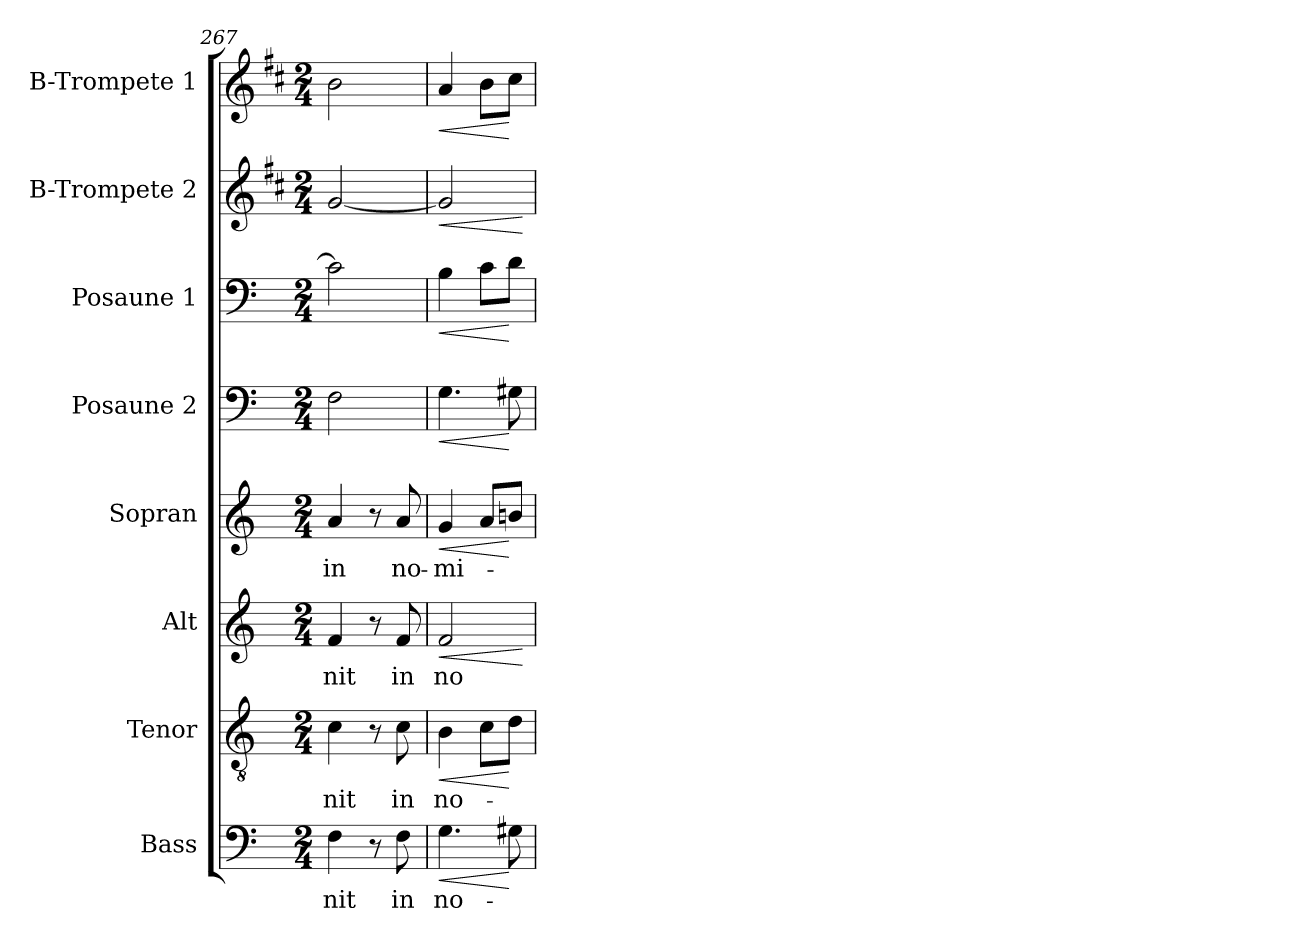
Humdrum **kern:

**kern	**text	**dynam	**kern	**text	**dynam	**kern	**text	**dynam	**kern	**text	**dynam	**kern	**dynam	**kern	**dynam	**kern	**dynam	**kern	**dynam
*part8	*part8	*part8	*part7	*part7	*part7	*part6	*part6	*part6	*part5	*part5	*part5	*part4	*part4	*part3	*part3	*part2	*part2	*part1	*part1
*staff8	*staff8	*staff8	*staff7	*staff7	*staff7	*staff6	*staff6	*staff6	*staff5	*staff5	*staff5	*staff4	*staff4	*staff3	*staff3	*staff2	*staff2	*staff1	*staff1
*I"Bass	*	*	*I"Tenor	*	*	*I"Alt	*	*	*I"Sopran	*	*	*I"Posaune 2	*	*I"Posaune 1	*	*I"B-Trompete 2	*	*I"B-Trompete 1	*
*I'B.	*	*	*I'T.	*	*	*I'A.	*	*	*I'S.	*	*	*I'Pos. 2	*	*I'Pos. 1	*	*I'B Trp. 2	*	*I'B Trp. 1	*
!!LO:PB:g=z
*clefF4	*	*	*clefGv2	*	*	*clefG2	*	*	*clefG2	*	*	*clefF4	*	*clefF4	*	*clefG2	*	*clefG2	*
*	*	*	*	*	*	*	*	*	*	*	*	*	*	*	*	*ITrd1c2	*	*ITrd1c2	*
*k[]	*	*	*k[]	*	*	*k[]	*	*	*k[]	*	*	*k[]	*	*k[]	*	*k[]	*	*k[]	*
*C:	*	*	*C:	*	*	*C:	*	*	*C:	*	*	*C:	*	*C:	*	*C:	*	*C:	*
*M2/4	*	*	*M2/4	*	*	*M2/4	*	*	*M2/4	*	*	*M2/4	*	*M2/4	*	*M2/4	*	*M2/4	*
=267	=267	=267	=267	=267	=267	=267	=267	=267	=267	=267	=267	=267	=267	=267	=267	=267	=267	=267	=267
!	!LO:LY:b	!	!	!LO:LY:b	!	!	!LO:LY:b	!	!	!LO:LY:b	!	!	!	!	!	!	!	!	!
4F\	-nit	.	4c\	-nit	.	4f/	-nit	.	4a/	in	.	2F\	.	2c\]	.	[2f/	.	2a\	.
8r	.	.	8r	.	.	8r	.	.	8r	.	.	.	.	.	.	.	.	.	.
!	!LO:LY:b	!	!	!LO:LY:b	!	!	!LO:LY:b	!	!	!LO:LY:b	!	!	!	!	!	!	!	!	!
8F\	in	.	8c\	in	.	8f/	in	.	8a/	no-	.	.	.	.	.	.	.	.	.
=268	=268	=268	=268	=268	=268	=268	=268	=268	=268	=268	=268	=268	=268	=268	=268	=268	=268	=268	=268
!	!LO:LY:b	!LO:HP:b	!	!LO:LY:b	!LO:HP:b	!	!LO:LY:b	!LO:HP:b	!	!LO:LY:b	!LO:HP:b	!	!LO:HP:b	!	!LO:HP:b	!	!LO:HP:b	!	!LO:HP:b
4.G\	no-	<	4B\	no-	<	2f/	no-	<	4g/	-mi-	<	4.G\	<	4B\	<	2f/]	<	4g/	<
.	.	.	8c\L	.	.	.	.	.	8a/L	.	.	.	.	8c\L	.	.	.	8a\L	.
8G#X\	.	[	8d\J	.	[	.	.	.	8bn/J	.	[	8G#X\	[	8d\J	[	.	.	8b\J	[
.	.	.	.	.	.	.	.	[	.	.	.	.	.	.	.	.	[	.	.
=	=	=	=	=	=	=	=	=	=	=	=	=	=	=	=	=	=	=	=
*-	*-	*-	*-	*-	*-	*-	*-	*-	*-	*-	*-	*-	*-	*-	*-	*-	*-	*-	*-
